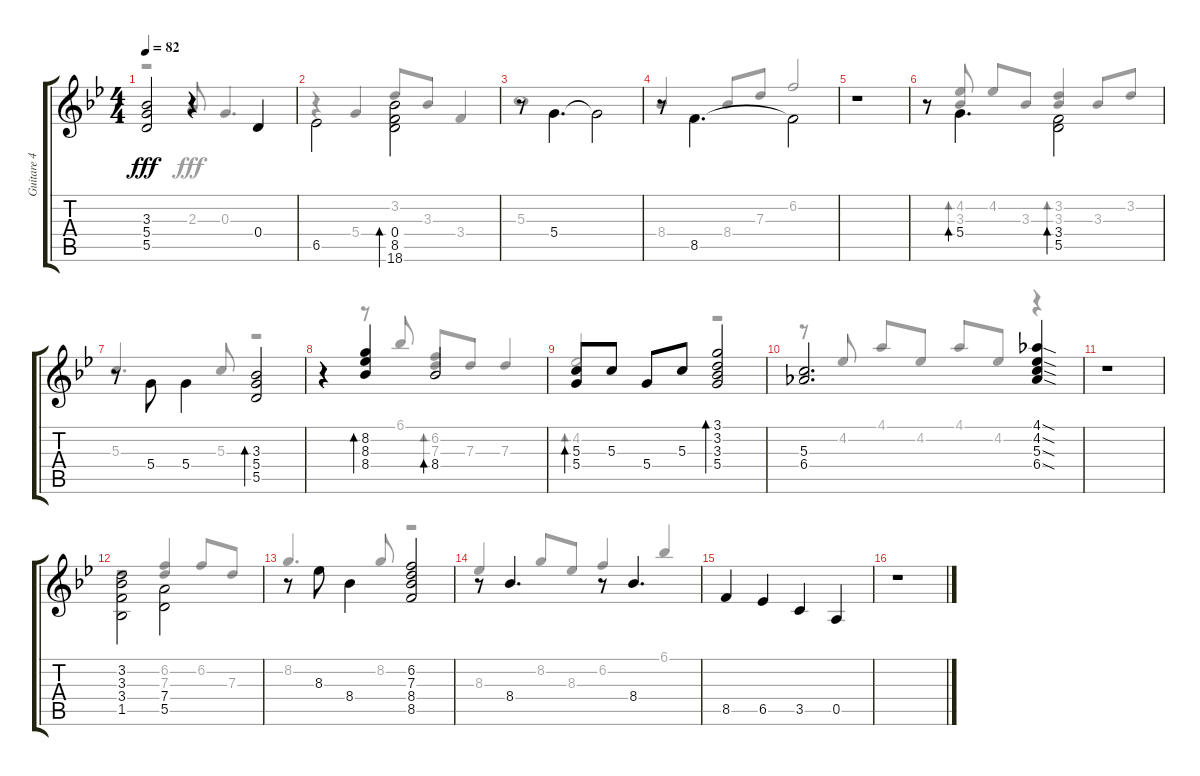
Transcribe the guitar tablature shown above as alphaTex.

\track ("Guitare 4" "Guitare 4") {instrument electricguitarclean}
\staff {score tabs}
\tuning (E4 B3 G3 D3 A2 E2) {hide}
\voice
\ts (4 4)
\tempo 82
\clef g2
\ks bb
(3.3 5.4 5.5).2{dy fff} r.4 0.4.4 |
6.5.2{beam Down} (0.4 8.5 18.6).2{bd 60 beam Down} |
r.8 5.4.4{d beam Down} 5.4{t}.2{beam Down} |
r.8 8.5.4{d beam Down} 8.5{t}.2{beam Down} |
r.1 |
r.8 5.4.4{d bd 60 beam Down} (3.4 5.5).2{bd 60 beam Down} |
r.8 5.4.8{beam Down} 5.4.4{beam Down} (3.3 5.4 5.5).2{bd 60} |
r.4 (8.2 8.3 8.4).4{bd 60} 8.4.2{bd 60} |
(5.3 5.4).8{bd 60} 5.3.8 5.4.8 5.3.8 (3.1 3.2 3.3 5.4).2{bd 60} |
(5.3 6.4).2{d} (4.1{sod} 4.2{sod} 5.3{sod} 6.4{sod}).4 |
r.1 |
(3.2 3.3 3.4 1.5).2{beam Down} (7.4 5.5).2{beam Down} |
r.8 8.3.8{beam Down} 8.4.4{beam Down} (6.2 7.3 8.4 8.5).2 |
r.8 8.4.4{d} r.8 8.4.4{d} |
8.5.4 6.5.4 3.5.4 0.5.4 |
r.1
\voice
\clef g2
\ottava regular
\simile none
\ks bb
r.2{dy fff} 2.3.8{beam Up} 0.3.4{d beam Up} |
r.4 5.4.4{beam Up} 3.2.8{beam Up} 3.3.8{beam Up} 3.4.4{beam Up} |
5.3.1 |
8.4.4{beam Up} 8.4.8{beam Up} 7.3.8{beam Up} 6.2.2{beam Up} |
|
r.8 (4.2 3.3).8{bd 60 beam Up} 4.2.8{beam Up} 3.3.8{beam Up} (3.2 3.3).4{bd 60 beam Up} 3.3.8{beam Up} 3.2.8{beam Up} |
5.3.4{d beam Up} 5.3.8{beam Up} r.2 |
r.4 r.8 6.1.8{beam Up} (6.2 7.3).8{bd 60 beam Up} 7.3.8{beam Up} 7.3.4{beam Up} |
4.2.2{bd 60 beam Up} r.2 |
r.8 4.2.8{beam Up} 4.1.8{beam Up} 4.2.8{beam Up} 4.1.8{beam Up} 4.2.8{beam Up} r.4 |
|
r.2 (6.2 7.3).4{beam Up} 6.2.8{beam Up} 7.3.8{beam Up} |
8.2.4{d beam Up} 8.2.8{beam Up} r.2 |
8.3.4{beam Up} 8.2.8{beam Up} 8.3.8{beam Up} 6.2.4{beam Up} 6.1.4{beam Up} |
|
